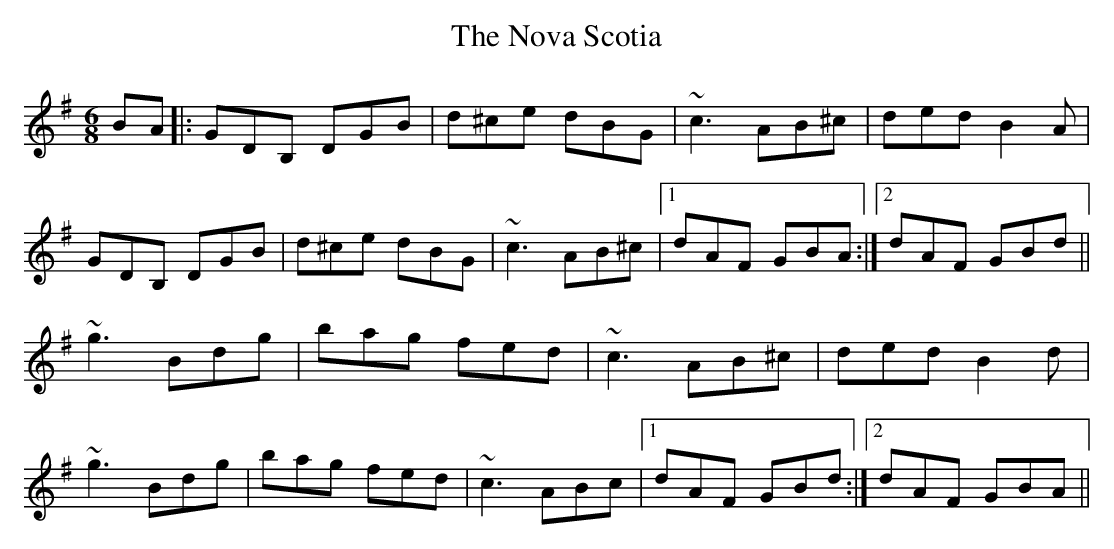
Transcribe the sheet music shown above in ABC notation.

X:1
T: The Nova Scotia
M: 6/8
L: 1/8
K: Gmaj
BA|:GDB, DGB|d^ce dBG|~c3 AB^c|ded B2A|
GDB, DGB|d^ce dBG|~c3 AB^c|1 dAF GBA:|2 dAF GBd||
~g3 Bdg|bag fed|~c3 AB^c|ded B2d|
~g3 Bdg|bag fed|~c3 ABc|1 dAF GBd:|2 dAF GBA||
